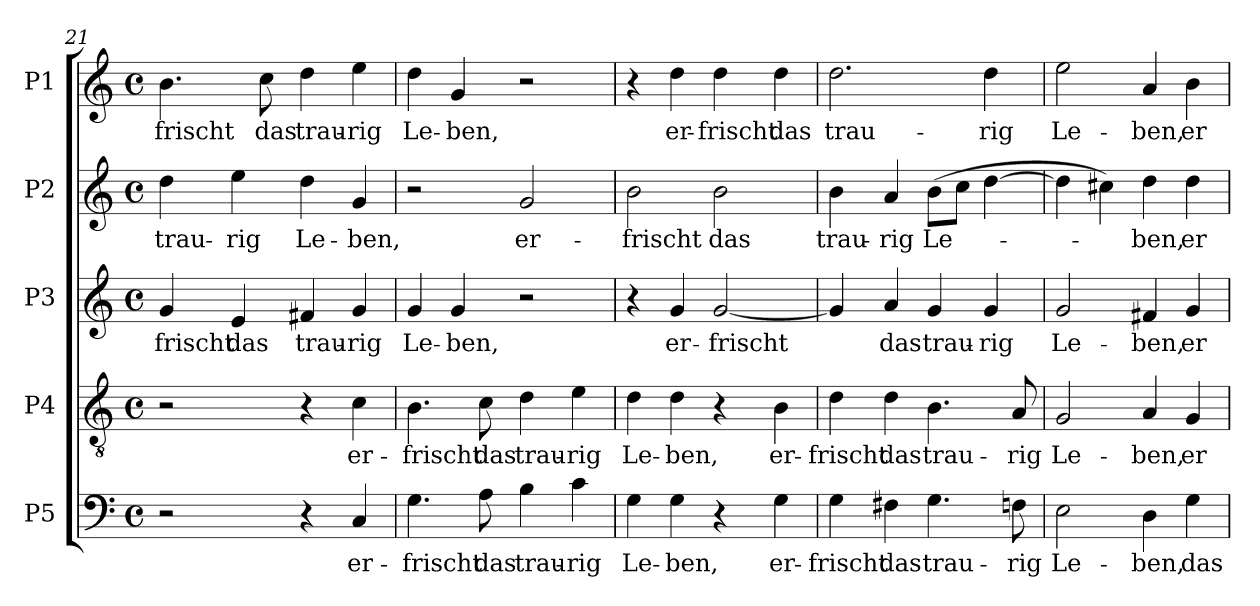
**kern	**text	**kern	**text	**kern	**text	**kern	**text	**kern	**text
*part5	*part5	*part4	*part4	*part3	*part3	*part2	*part2	*part1	*part1
*staff5	*staff5	*staff4	*staff4	*staff3	*staff3	*staff2	*staff2	*staff1	*staff1
*I"P5	*	*I"P4	*	*I"P3	*	*I"P2	*	*I"P1	*
*clefF4	*	*clefGv2	*	*clefG2	*	*clefG2	*	*clefG2	*
*	*	*ITrd7c12	*	*	*	*	*	*	*
*k[]	*	*k[]	*	*k[]	*	*k[]	*	*k[]	*
*C:	*	*C:	*	*C:	*	*C:	*	*C:	*
*M4/4	*	*M4/4	*	*M4/4	*	*M4/4	*	*M4/4	*
*met(c)	*	*met(c)	*	*met(c)	*	*met(c)	*	*met(c)	*
=21	=21	=21	=21	=21	=21	=21	=21	=21	=21
!	!	!	!	!	!LO:LY:b:color=#000000	!	!	!	!
!	!	!	!	!	!	!	!LO:LY:b:color=#000000	!	!
!	!	!	!	!	!	!	!	!	!LO:LY:b:color=#000000
2r	.	2r	.	4gi/	-frischt	4ddi\	trau-	4.bi\	-frischt
!	!	!	!	!	!LO:LY:b:color=#000000	!	!	!	!
!	!	!	!	!	!	!	!LO:LY:b:color=#000000	!	!
.	.	.	.	4ei/	das	4eei\	-rig	.	.
!	!	!	!	!	!	!	!	!	!LO:LY:b:color=#000000
.	.	.	.	.	.	.	.	8cci\	das
!	!	!	!	!	!LO:LY:b:color=#000000	!	!	!	!
!	!	!	!	!	!	!	!LO:LY:b:color=#000000	!	!
!	!	!	!	!	!	!	!	!	!LO:LY:b:color=#000000
4r	.	4r	.	4f#Xi/	trau-	4ddi\	Le-	4ddi\	trau-
!	!LO:LY:b:color=#000000	!	!	!	!	!	!	!	!
!	!	!	!LO:LY:b:color=#000000	!	!	!	!	!	!
!	!	!	!	!	!LO:LY:b:color=#000000	!	!	!	!
!	!	!	!	!	!	!	!LO:LY:b:color=#000000	!	!
!	!	!	!	!	!	!	!	!	!LO:LY:b:color=#000000
4Ci/	er-	4Ci\	er-	4gi/	-rig	4gi/	-ben,	4eei\	-rig
!!LO:LB:g=z
=22	=22	=22	=22	=22	=22	=22	=22	=22	=22
!	!LO:LY:b:color=#000000	!	!	!	!	!	!	!	!
!	!	!	!LO:LY:b:color=#000000	!	!	!	!	!	!
!	!	!	!	!	!LO:LY:b:color=#000000	!	!	!	!
!	!	!	!	!	!	!	!	!	!LO:LY:b:color=#000000
4.Gi\	-frischt	4.BBi\	-frischt	4gi/	Le-	2r	.	4ddi\	Le-
!	!	!	!	!	!LO:LY:b:color=#000000	!	!	!	!
!	!	!	!	!	!	!	!	!	!LO:LY:b:color=#000000
.	.	.	.	4gi/	-ben,	.	.	4gi/	-ben,
!	!LO:LY:b:color=#000000	!	!	!	!	!	!	!	!
!	!	!	!LO:LY:b:color=#000000	!	!	!	!	!	!
8Ai\	das	8Ci\	das	.	.	.	.	.	.
!	!LO:LY:b:color=#000000	!	!	!	!	!	!	!	!
!	!	!	!LO:LY:b:color=#000000	!	!	!	!	!	!
!	!	!	!	!	!	!	!LO:LY:b:color=#000000	!	!
4Bi\	trau-	4Di\	trau-	2r	.	2gi/	er-	2r	.
!	!LO:LY:b:color=#000000	!	!	!	!	!	!	!	!
!	!	!	!LO:LY:b:color=#000000	!	!	!	!	!	!
4ci\	-rig	4Ei\	-rig	.	.	.	.	.	.
=23	=23	=23	=23	=23	=23	=23	=23	=23	=23
!	!LO:LY:b:color=#000000	!	!	!	!	!	!	!	!
!	!	!	!LO:LY:b:color=#000000	!	!	!	!	!	!
!	!	!	!	!	!	!	!LO:LY:b:color=#000000	!	!
4Gi\	Le-	4Di\	Le-	4r	.	2bi\	-frischt	4r	.
!	!LO:LY:b:color=#000000	!	!	!	!	!	!	!	!
!	!	!	!LO:LY:b:color=#000000	!	!	!	!	!	!
!	!	!	!	!	!LO:LY:b:color=#000000	!	!	!	!
!	!	!	!	!	!	!	!	!	!LO:LY:b:color=#000000
4Gi\	-ben,	4Di\	-ben,	4gi/	er-	.	.	4ddi\	er-
!	!	!	!	!	!LO:LY:b:color=#000000	!	!	!	!
!	!	!	!	!	!	!	!LO:LY:b:color=#000000	!	!
!	!	!	!	!	!	!	!	!	!LO:LY:b:color=#000000
4r	.	4r	.	[<2gi/	-frischt	2bi\	das	4ddi\	-frischt
!	!LO:LY:b:color=#000000	!	!	!	!	!	!	!	!
!	!	!	!LO:LY:b:color=#000000	!	!	!	!	!	!
!	!	!	!	!	!	!	!	!	!LO:LY:b:color=#000000
4Gi\	er-	4BBi\	er-	.	.	.	.	4ddi\	das
=24	=24	=24	=24	=24	=24	=24	=24	=24	=24
!	!LO:LY:b:color=#000000	!	!	!	!	!	!	!	!
!	!	!	!LO:LY:b:color=#000000	!	!	!	!	!	!
!	!	!	!	!	!	!	!LO:LY:b:color=#000000	!	!
!	!	!	!	!	!	!	!	!	!LO:LY:b:color=#000000
4Gi\	-frischt	4Di\	-frischt	4gi/]	.	4bi\	trau-	2.ddi\	trau-
!	!LO:LY:b:color=#000000	!	!	!	!	!	!	!	!
!	!	!	!LO:LY:b:color=#000000	!	!	!	!	!	!
!	!	!	!	!	!LO:LY:b:color=#000000	!	!	!	!
!	!	!	!	!	!	!	!LO:LY:b:color=#000000	!	!
4F#Xi\	das	4Di\	das	4ai/	das	4ai/	-rig	.	.
!	!LO:LY:b:color=#000000	!	!	!	!	!	!	!	!
!	!	!	!LO:LY:b:color=#000000	!	!	!	!	!	!
!	!	!	!	!	!LO:LY:b:color=#000000	!	!	!	!
!	!	!	!	!	!	!	!LO:LY:b:color=#000000	!	!
4.Gi\	trau-	4.BBi\	trau-	4gi/	trau-	(8bi\L	Le-	.	.
.	.	.	.	.	.	8cci\J	.	.	.
!	!	!	!	!	!LO:LY:b:color=#000000	!	!	!	!
!	!	!	!	!	!	!	!	!	!LO:LY:b:color=#000000
.	.	.	.	4gi/	-rig	[>4ddi\	.	4ddi\	-rig
!	!LO:LY:b:color=#000000	!	!	!	!	!	!	!	!
!	!	!	!LO:LY:b:color=#000000	!	!	!	!	!	!
8Fni\	-rig	8AAi/	-rig	.	.	.	.	.	.
!!LO:PB:g=z
=25	=25	=25	=25	=25	=25	=25	=25	=25	=25
!	!LO:LY:b:color=#000000	!	!	!	!	!	!	!	!
!	!	!	!LO:LY:b:color=#000000	!	!	!	!	!	!
!	!	!	!	!	!LO:LY:b:color=#000000	!	!	!	!
!	!	!	!	!	!	!	!	!	!LO:LY:b:color=#000000
2Ei\	Le-	2GGi/	Le-	2gi/	Le-	4ddi\]	.	2eei\	Le-
.	.	.	.	.	.	4cc#Xi\)	.	.	.
!	!LO:LY:b:color=#000000	!	!	!	!	!	!	!	!
!	!	!	!LO:LY:b:color=#000000	!	!	!	!	!	!
!	!	!	!	!	!LO:LY:b:color=#000000	!	!	!	!
!	!	!	!	!	!	!	!LO:LY:b:color=#000000	!	!
!	!	!	!	!	!	!	!	!	!LO:LY:b:color=#000000
4Di\	-ben,	4AAi/	-ben,	4f#Xi/	-ben,	4ddi\	-ben,	4ai/	-ben,
!	!LO:LY:b:color=#000000	!	!	!	!	!	!	!	!
!	!	!	!LO:LY:b:color=#000000	!	!	!	!	!	!
!	!	!	!	!	!LO:LY:b:color=#000000	!	!	!	!
!	!	!	!	!	!	!	!LO:LY:b:color=#000000	!	!
!	!	!	!	!	!	!	!	!	!LO:LY:b:color=#000000
4Gi\	das	4GGi/	er-	4gi/	er-	4ddi\	er-	4bi\	er-
=	=	=	=	=	=	=	=	=	=
*-	*-	*-	*-	*-	*-	*-	*-	*-	*-
